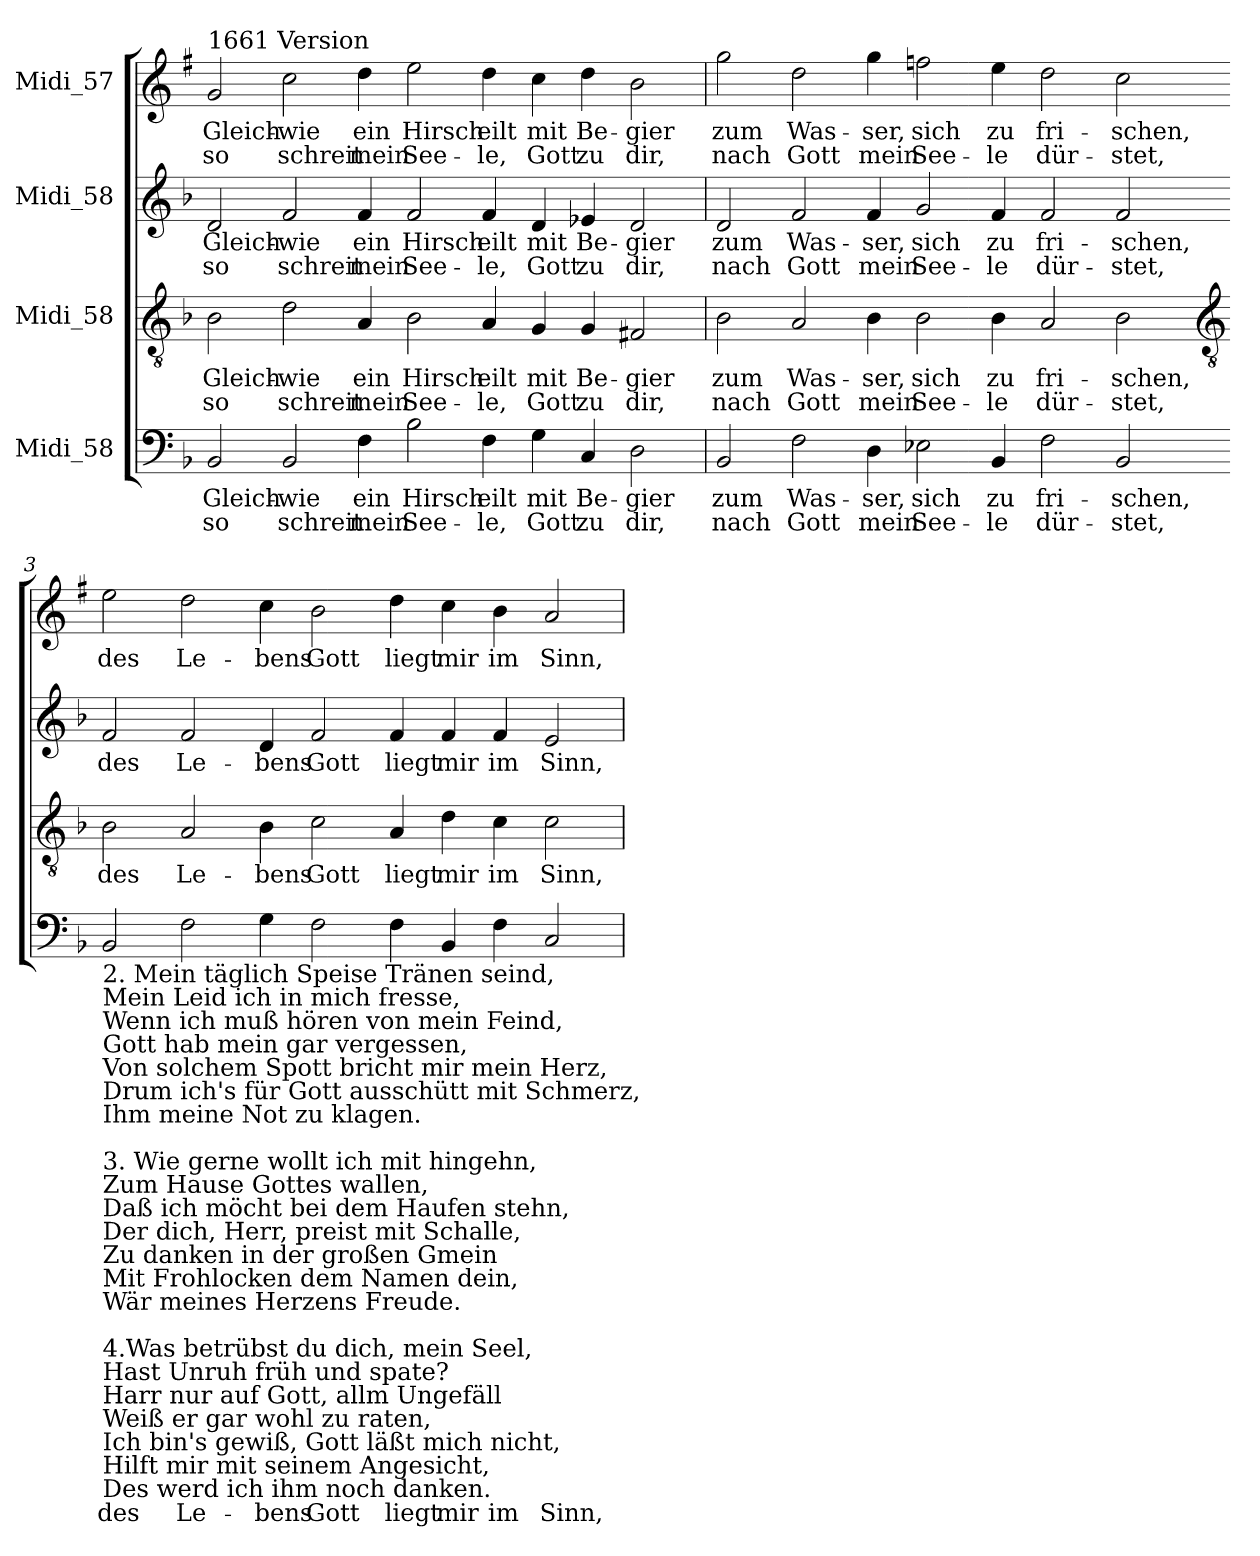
**kern	**text	**text	**kern	**text	**text	**kern	**text	**text	**kern	**text	**text
*part4	*part4	*part4	*part3	*part3	*part3	*part2	*part2	*part2	*part1	*part1	*part1
*staff4	*staff4	*staff4	*staff3	*staff3	*staff3	*staff2	*staff2	*staff2	*staff1	*staff1	*staff1
*I"Midi_58	*	*	*I"Midi_58	*	*	*I"Midi_58	*	*	*I"Midi_57	*	*
*clefF4	*	*	*clefGv2	*	*	*clefG2	*	*	*clefG2	*	*
*	*	*	*	*	*	*	*	*	*ITrd1c2	*	*
*k[b-]	*	*	*k[b-]	*	*	*k[b-]	*	*	*k[b-]	*	*
*F:	*	*	*F:	*	*	*F:	*	*	*F:	*	*
=1	=1	=1	=1	=1	=1	=1	=1	=1	=1	=1	=1
!	!	!	!	!	!	!	!	!	!LO:TX:a:t=1661 Version	!	!
!	!LO:LY:b	!LO:LY:b	!	!LO:LY:b	!LO:LY:b	!	!LO:LY:b	!LO:LY:b	!	!LO:LY:b	!LO:LY:b
2BB-	Gleich-	-so	2B-	Gleich-	-so	2d	Gleich-	-so	2f	Gleich-	-so
!	!LO:LY:b	!LO:LY:b	!	!LO:LY:b	!LO:LY:b	!	!LO:LY:b	!LO:LY:b	!	!LO:LY:b	!LO:LY:b
2BB-	wie	schreit	2d	wie	schreit	2f	wie	schreit	2b-	wie	schreit
!	!LO:LY:b	!LO:LY:b	!	!LO:LY:b	!LO:LY:b	!	!LO:LY:b	!LO:LY:b	!	!LO:LY:b	!LO:LY:b
4F	ein	mein	4A	ein	mein	4f	ein	mein	4cc	ein	mein
!	!LO:LY:b	!LO:LY:b	!	!LO:LY:b	!LO:LY:b	!	!LO:LY:b	!LO:LY:b	!	!LO:LY:b	!LO:LY:b
2B-	Hirsch	See-	2B-	Hirsch	See-	2f	Hirsch	See-	2dd	Hirsch	See-
!	!LO:LY:b	!LO:LY:b	!	!LO:LY:b	!LO:LY:b	!	!LO:LY:b	!LO:LY:b	!	!LO:LY:b	!LO:LY:b
4F	-eilt	le,	4A	-eilt	le,	4f	-eilt	le,	4cc	-eilt	le,
!	!LO:LY:b	!LO:LY:b	!	!LO:LY:b	!LO:LY:b	!	!LO:LY:b	!LO:LY:b	!	!LO:LY:b	!LO:LY:b
4G	mit	Gott	4G	mit	Gott	4d	mit	Gott	4b-	mit	Gott
!	!LO:LY:b	!LO:LY:b	!	!LO:LY:b	!LO:LY:b	!	!LO:LY:b	!LO:LY:b	!	!LO:LY:b	!LO:LY:b
4C	Be-	-zu	4G	Be-	-zu	4e-X	Be-	-zu	4cc	Be-	-zu
!	!LO:LY:b	!LO:LY:b	!	!LO:LY:b	!LO:LY:b	!	!LO:LY:b	!LO:LY:b	!	!LO:LY:b	!LO:LY:b
2D	gier	dir,	2F#X	gier	dir,	2d	gier	dir,	2a	gier	dir,
=2	=2	=2	=2	=2	=2	=2	=2	=2	=2	=2	=2
!	!LO:LY:b	!LO:LY:b	!	!LO:LY:b	!LO:LY:b	!	!LO:LY:b	!LO:LY:b	!	!LO:LY:b	!LO:LY:b
2BB-	zum	nach	2B-	zum	nach	2d	zum	nach	2ff	zum	nach
!	!LO:LY:b	!LO:LY:b	!	!LO:LY:b	!LO:LY:b	!	!LO:LY:b	!LO:LY:b	!	!LO:LY:b	!LO:LY:b
2F	Was-	-Gott	2A	Was-	-Gott	2f	Was-	-Gott	2cc	Was-	-Gott
!	!LO:LY:b	!LO:LY:b	!	!LO:LY:b	!LO:LY:b	!	!LO:LY:b	!LO:LY:b	!	!LO:LY:b	!LO:LY:b
4D	ser,	mein	4B-	ser,	mein	4f	ser,	mein	4ff	ser,	mein
!	!LO:LY:b	!LO:LY:b	!	!LO:LY:b	!LO:LY:b	!	!LO:LY:b	!LO:LY:b	!	!LO:LY:b	!LO:LY:b
2E-X	sich	See-	2B-	sich	See-	2g	sich	See-	2ee-X	sich	See-
!	!LO:LY:b	!LO:LY:b	!	!LO:LY:b	!LO:LY:b	!	!LO:LY:b	!LO:LY:b	!	!LO:LY:b	!LO:LY:b
4BB-	-zu	le	4B-	-zu	le	4f	-zu	le	4dd	-zu	le
!	!LO:LY:b	!LO:LY:b	!	!LO:LY:b	!LO:LY:b	!	!LO:LY:b	!LO:LY:b	!	!LO:LY:b	!LO:LY:b
2F	fri-	-dür-	2A	fri-	-dür-	2f	fri-	-dür-	2cc	fri-	-dür-
!	!LO:LY:b	!LO:LY:b	!	!LO:LY:b	!LO:LY:b	!	!LO:LY:b	!LO:LY:b	!	!LO:LY:b	!LO:LY:b
2BB-	-schen,	stet,	2B-	-schen,	stet,	2f	-schen,	stet,	2b-	-schen,	stet,
!!LO:LB:g=z
=3-	=3-	=3-	=3-	=3-	=3-	=3-	=3-	=3-	=3-	=3-	=3-
*	*	*	*clefGv2	*	*	*	*	*	*	*	*
!LO:TX:b:t=2. Mein täglich Speise Tränen seind,\nMein Leid ich in mich fresse,\nWenn ich muß hören von mein Feind,\nGott hab mein gar vergessen,\nVon solchem Spott bricht mir mein Herz,\nDrum ich's für Gott ausschütt mit Schmerz,\nIhm meine Not zu klagen.\n\n3. Wie gerne wollt ich mit hingehn,\nZum Hause Gottes wallen,\nDaß ich möcht bei dem Haufen stehn,\nDer dich, Herr, preist mit Schalle,\nZu danken in der großen Gmein\nMit Frohlocken dem Namen dein,\nWär meines Herzens Freude.\n\n4.Was betrübst du dich, mein Seel,\nHast Unruh früh und spate?\nHarr nur auf Gott, allm Ungefäll\nWeiß er gar wohl zu raten,\nIch bin's gewiß, Gott läßt mich nicht,\nHilft mir mit seinem Angesicht,\nDes werd ich ihm noch danken.	!	!	!	!	!	!	!	!	!	!	!
!	!LO:LY:b	!	!	!LO:LY:b	!	!	!LO:LY:b	!	!	!LO:LY:b	!
2BB-	des	.	2B-	des	.	2f	des	.	2dd	des	.
!	!LO:LY:b	!	!	!LO:LY:b	!	!	!LO:LY:b	!	!	!LO:LY:b	!
2F	Le-	.	2A	Le-	.	2f	Le-	.	2cc	Le-	.
!	!LO:LY:b	!	!	!LO:LY:b	!	!	!LO:LY:b	!	!	!LO:LY:b	!
4G	-bens	.	4B-	-bens	.	4d	-bens	.	4b-	-bens	.
!	!LO:LY:b	!	!	!LO:LY:b	!	!	!LO:LY:b	!	!	!LO:LY:b	!
2F	Gott	.	2c	Gott	.	2f	Gott	.	2a	Gott	.
!	!LO:LY:b	!	!	!LO:LY:b	!	!	!LO:LY:b	!	!	!LO:LY:b	!
4F	liegt	.	4A	liegt	.	4f	liegt	.	4cc	liegt	.
!	!LO:LY:b	!	!	!LO:LY:b	!	!	!LO:LY:b	!	!	!LO:LY:b	!
4BB-	mir	.	4d	mir	.	4f	mir	.	4b-	mir	.
!	!LO:LY:b	!	!	!LO:LY:b	!	!	!LO:LY:b	!	!	!LO:LY:b	!
4F	im	.	4c	im	.	4f	im	.	4a	im	.
!	!LO:LY:b	!	!	!LO:LY:b	!	!	!LO:LY:b	!	!	!LO:LY:b	!
2C	Sinn,	.	2c	Sinn,	.	2e	Sinn,	.	2g	Sinn,	.
=	=	=	=	=	=	=	=	=	=	=	=
*-	*-	*-	*-	*-	*-	*-	*-	*-	*-	*-	*-
